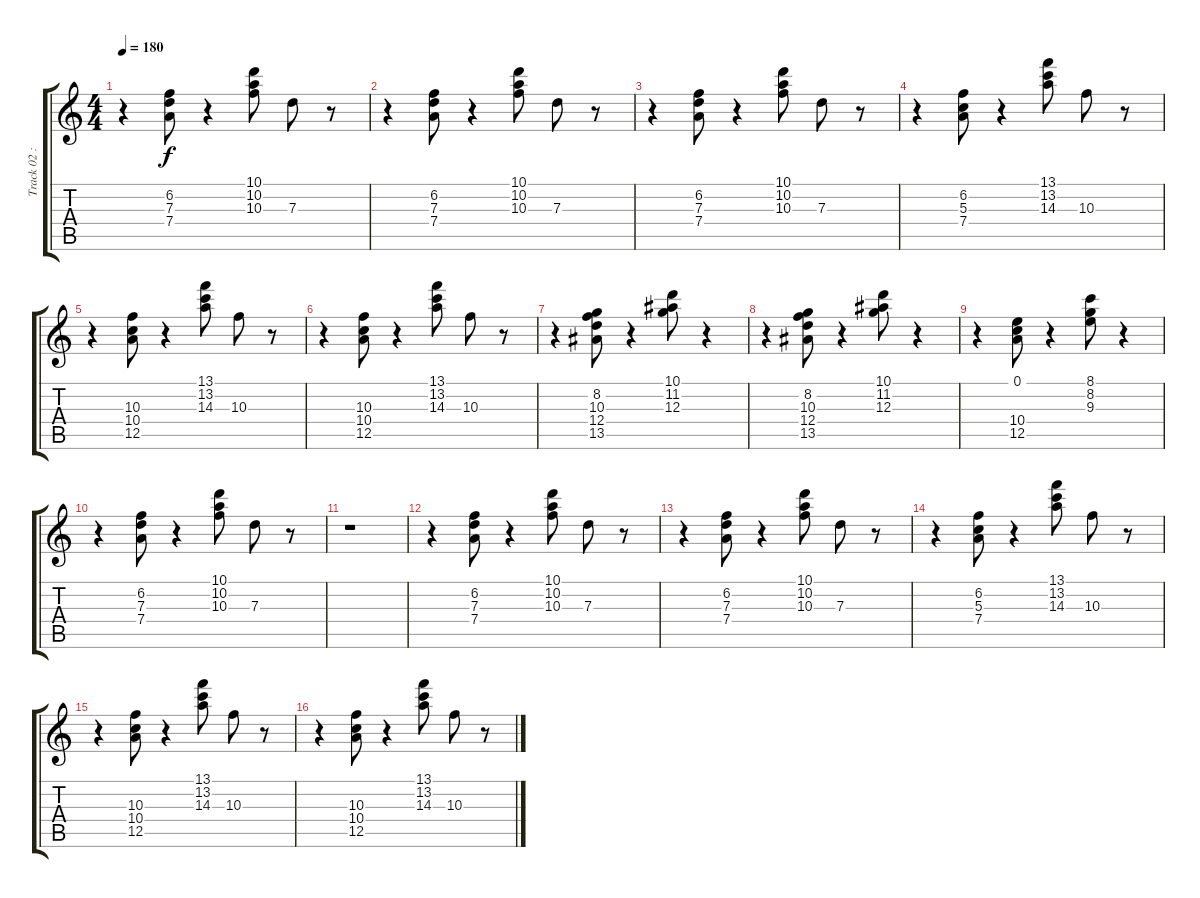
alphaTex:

\track ("Track 02 : unspecified" "Track 02 :") {instrument electricguitarclean}
\staff {score tabs}
\tuning (E4 B3 G3 D3 A2 E2) {hide}
\ts (4 4)
\tempo 180
\clef g2
\ks c
r.4{dy f} (6.2 7.3 7.4).8 r.4 (10.1 10.2 10.3).8 7.3.8 r.8 |
r.4 (6.2 7.3 7.4).8 r.4 (10.1 10.2 10.3).8 7.3.8 r.8 |
r.4 (6.2 7.3 7.4).8 r.4 (10.1 10.2 10.3).8 7.3.8 r.8 |
r.4 (6.2 5.3 7.4).8 r.4 (13.1 13.2 14.3).8 10.3.8 r.8 |
r.4 (10.3 10.4 12.5).8 r.4 (13.1 13.2 14.3).8 10.3.8 r.8 |
r.4 (10.3 10.4 12.5).8 r.4 (13.1 13.2 14.3).8 10.3.8 r.8 |
r.4 (8.2 10.3 12.4 13.5).8 r.4 (10.1 11.2 12.3).8 r.4 |
r.4 (8.2 10.3 12.4 13.5).8 r.4 (10.1 11.2 12.3).8 r.4 |
r.4 (0.1 10.4 12.5).8 r.4 (8.1 8.2 9.3).8 r.4 |
r.4 (6.2 7.3 7.4).8 r.4 (10.1 10.2 10.3).8 7.3.8 r.8 |
r.1 |
r.4 (6.2 7.3 7.4).8 r.4 (10.1 10.2 10.3).8 7.3.8 r.8 |
r.4 (6.2 7.3 7.4).8 r.4 (10.1 10.2 10.3).8 7.3.8 r.8 |
r.4 (6.2 5.3 7.4).8 r.4 (13.1 13.2 14.3).8 10.3.8 r.8 |
r.4 (10.3 10.4 12.5).8 r.4 (13.1 13.2 14.3).8 10.3.8 r.8 |
r.4 (10.3 10.4 12.5).8 r.4 (13.1 13.2 14.3).8 10.3.8 r.8
